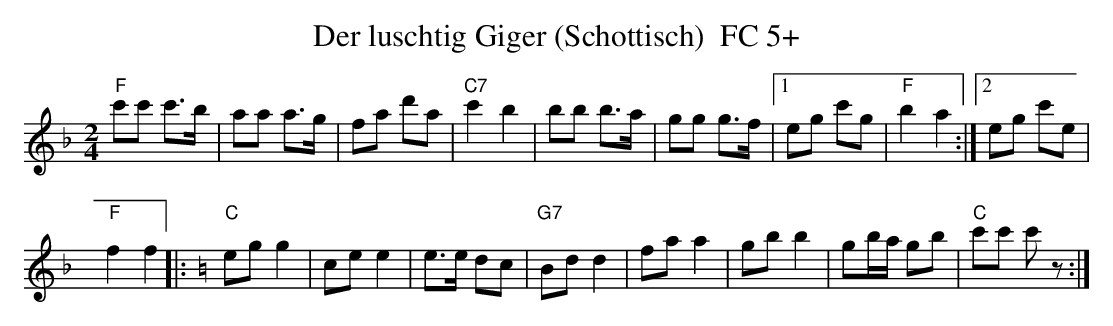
X:1
T:Der luschtig Giger (Schottisch)  FC 5+
M:2/4
L:1/8
K:F%%MIDI gchordon
"F"c'c' c'>b | aa a>g | fa d'a | "C7"c'2b2 | bb b>a | gg g>f |1 eg c'g | "F"b2a2 :|2 eg c'e |
"F"f2f2 |: [K:C] "C"egg2 | cee2 | e>e dc | "G7"Bdd2 | faa2 | gbb2 | gb/2a/2 gb | "C"c'c' c'z :|
